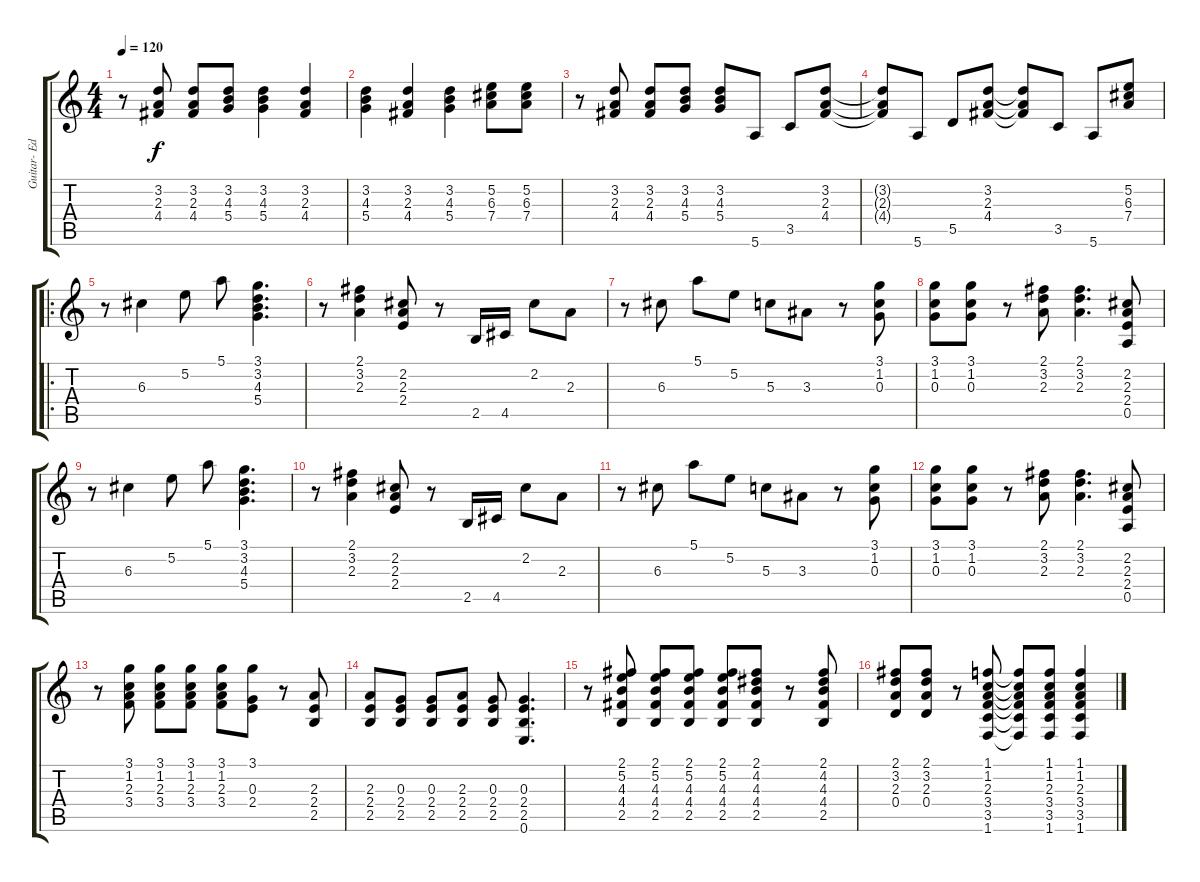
\track ("Guitar- Eddy" "Guitar- Ed") {instrument overdrivenguitar}
\staff {score tabs}
\tuning (E4 B3 G3 D3 A2 E2) {hide}
\ts (4 4)
\tempo 120
\clef g2
\ks c
r.8{dy f} (3.2 2.3 4.4).8 (3.2 2.3 4.4).8 (3.2 4.3 5.4).8 (3.2 4.3 5.4).4 (3.2 2.3 4.4).4 |
(3.2 4.3 5.4).4 (3.2 2.3 4.4).4 (3.2 4.3 5.4).4 (5.2 6.3 7.4).8 (5.2 6.3 7.4).8 |
r.8 (3.2 2.3 4.4).8 (3.2 2.3 4.4).8 (3.2 4.3 5.4).8 (3.2 4.3 5.4).8 5.6.8 3.5.8 (3.2 2.3 4.4).8 |
(3.2{t} 2.3{t} 4.4{t}).8 5.6.8 5.5.8 (3.2 2.3 4.4).8 (3.2{t} 2.3{t} 4.4{t}).8 3.5.8 5.6.8 (5.2 6.3 7.4).8 |
\ro
r.8 6.3.4 5.2.8 5.1.8 (3.1 3.2 4.3 5.4).4{d} |
r.8 (2.1 3.2 2.3).4 (2.2 2.3 2.4).8 r.8 2.5.16 4.5.16 2.2.8 2.3.8 |
r.8 6.3.8 5.1.8 5.2.8 5.3.8 3.3.8 r.8 (3.1 1.2 0.3).8 |
(3.1 1.2 0.3).8 (3.1 1.2 0.3).8 r.8 (2.1 3.2 2.3).8 (2.1 3.2 2.3).4{d} (2.2 2.3 2.4 0.5).8 |
r.8 6.3.4 5.2.8 5.1.8 (3.1 3.2 4.3 5.4).4{d} |
r.8 (2.1 3.2 2.3).4 (2.2 2.3 2.4).8 r.8 2.5.16 4.5.16 2.2.8 2.3.8 |
r.8 6.3.8 5.1.8 5.2.8 5.3.8 3.3.8 r.8 (3.1 1.2 0.3).8 |
(3.1 1.2 0.3).8 (3.1 1.2 0.3).8 r.8 (2.1 3.2 2.3).8 (2.1 3.2 2.3).4{d} (2.2 2.3 2.4 0.5).8 |
r.8 (3.1 1.2 2.3 3.4).8 (3.1 1.2 2.3 3.4).8 (3.1 1.2 2.3 3.4).8 (3.1 1.2 2.3 3.4).8 (3.1 0.3 2.4).8 r.8 (2.3 2.4 2.5).8 |
(2.3 2.4 2.5).8 (0.3 2.4 2.5).8 (0.3 2.4 2.5).8 (2.3 2.4 2.5).8 (0.3 2.4 2.5).8 (0.3 2.4 2.5 0.6).4{d} |
r.8 (2.1 5.2 4.3 4.4 2.5).8 (2.1 5.2 4.3 4.4 2.5).8 (2.1 5.2 4.3 4.4 2.5).8 (2.1 5.2 4.3 4.4 2.5).8 (2.1 4.2 4.3 4.4 2.5).8 r.8 (2.1 4.2 4.3 4.4 2.5).8 |
(2.1 3.2 2.3 0.4).8 (2.1 3.2 2.3 0.4).8 r.8 (1.1 1.2 2.3 3.4 3.5 1.6).8 (1.1{t} 1.2{t} 2.3{t} 3.4{t} 3.5{t} 1.6{t}).8 (1.1 1.2 2.3 3.4 3.5 1.6).8 (1.1 1.2 2.3 3.4 3.5 1.6).4
